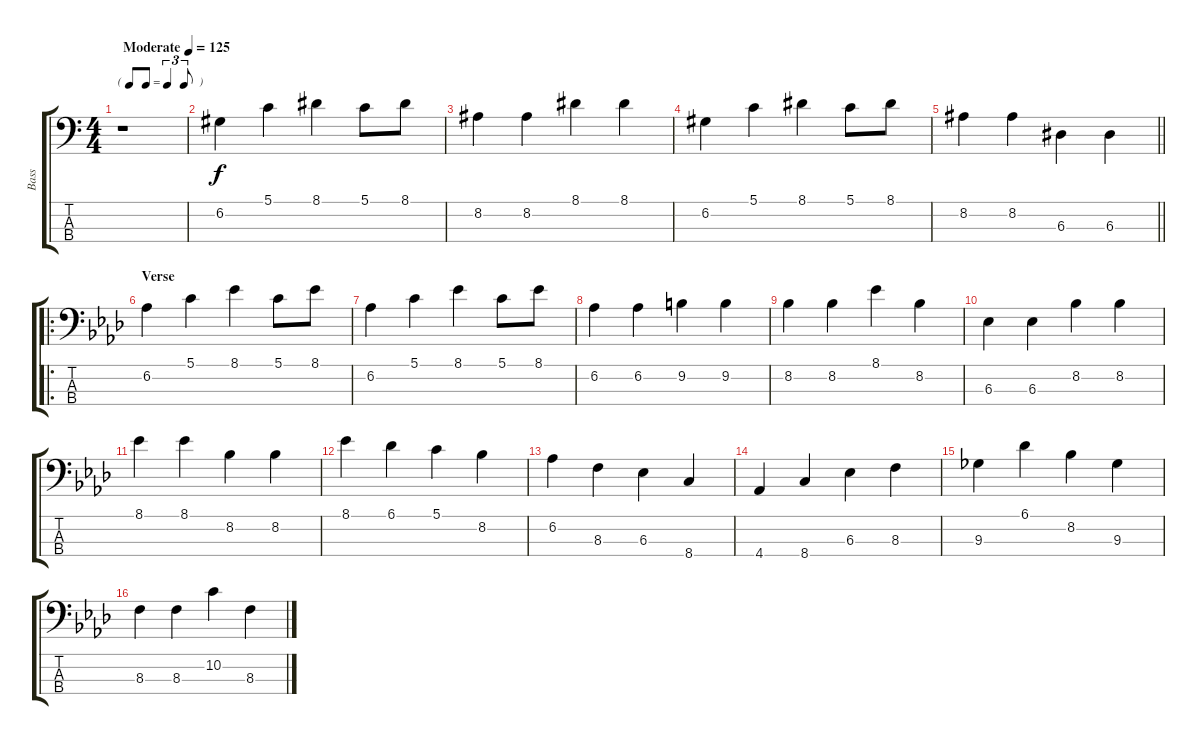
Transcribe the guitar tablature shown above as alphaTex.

\track ("Bass" "Bass") {instrument electricbassfinger}
\staff {score tabs}
\tuning (G2 D2 A1 E1) {hide}
\ts (4 4)
\tf triplet8th
\tempo (125 "Moderate")
\clef f4
\ks c
r.1{dy f instrument electricbassfinger} |
6.2.4 5.1.4 8.1.4 5.1.8 8.1.8 |
8.2.4 8.2.4 8.1.4 8.1.4 |
6.2.4 5.1.4 8.1.4 5.1.8 8.1.8 |
\barLineRight lightlight
8.2.4 8.2.4 6.3.4 6.3.4 |
\ro
\section ("" "Verse")
\ks ab
6.2.4 5.1.4 8.1.4 5.1.8 8.1.8 |
6.2.4 5.1.4 8.1.4 5.1.8 8.1.8 |
6.2.4 6.2.4 9.2.4 9.2.4 |
8.2.4 8.2.4 8.1.4 8.2.4 |
6.3.4 6.3.4 8.2.4 8.2.4 |
8.1.4 8.1.4 8.2.4 8.2.4 |
8.1.4 6.1.4 5.1.4 8.2.4 |
6.2.4 8.3.4 6.3.4 8.4.4 |
4.4.4 8.4.4 6.3.4 8.3.4 |
9.3.4 6.1.4 8.2.4 9.3.4 |
8.3.4 8.3.4 10.2.4 8.3.4
